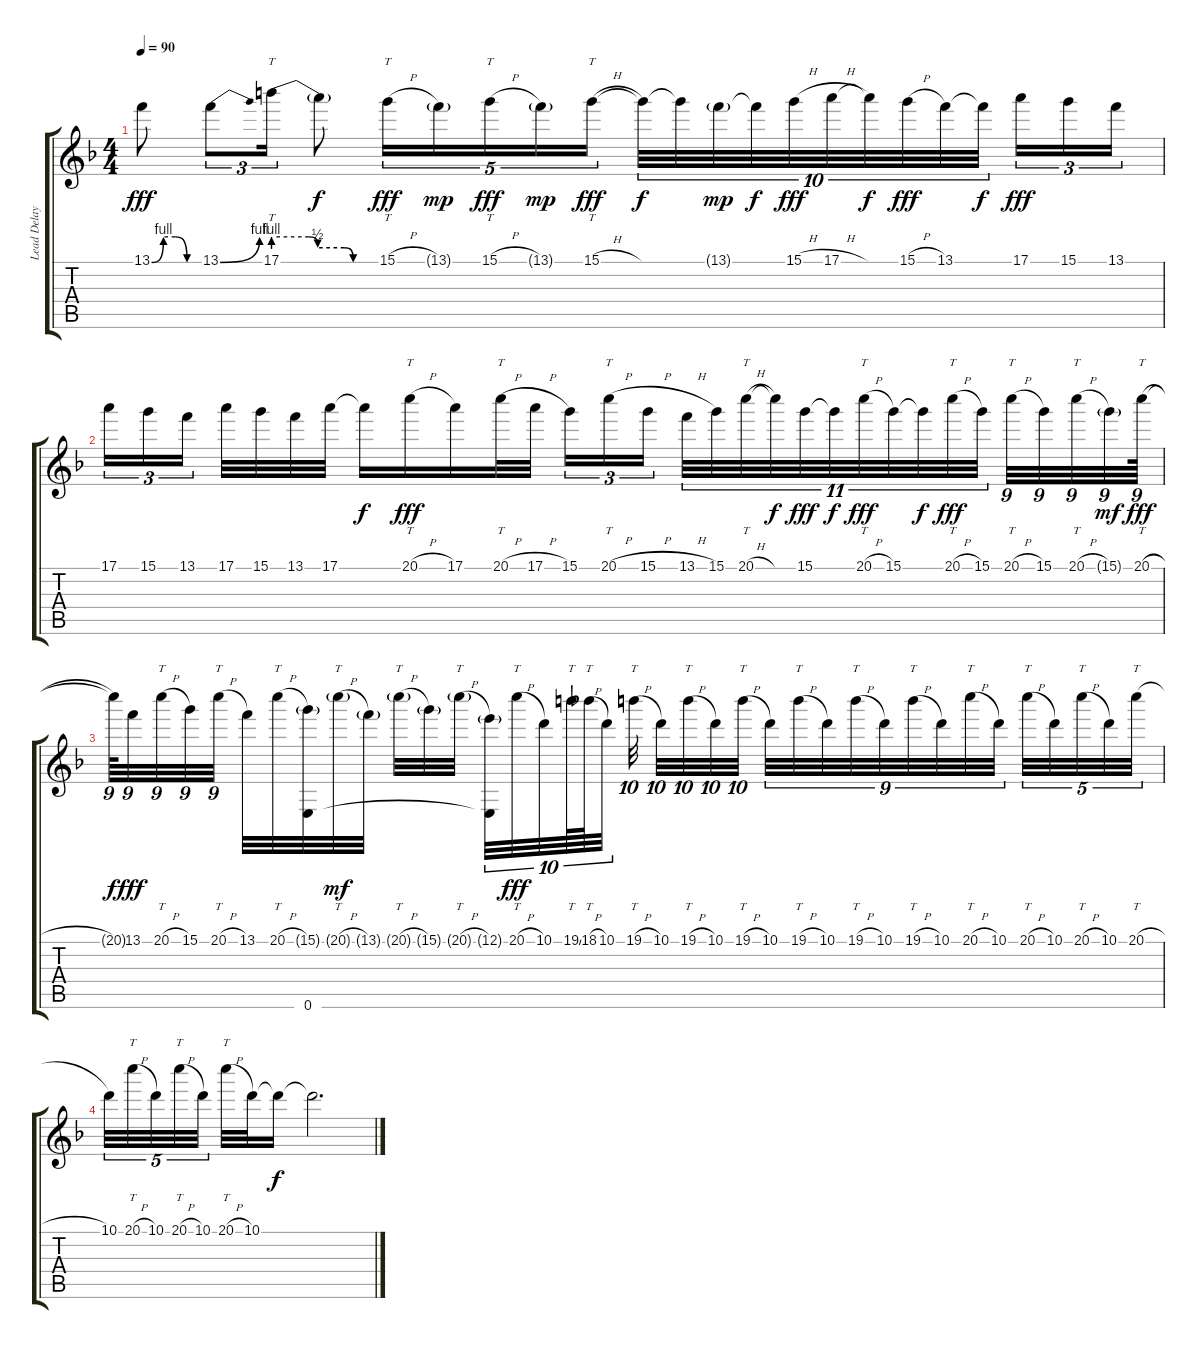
\track ("Lead Delay" "Lead Delay") {instrument distortionguitar}
\staff {score tabs}
\tuning (E4 B3 G3 D3 A2 E2) {hide}
\ts (4 4)
\tempo 90
\clef g2
\ks f
13.1{be (custom 0 0 15 4 30 4 45 0 60 0)}.8{dy fff} 13.1{be (bend 0 0 60 4)}.8{tu (3 2)} 17.1{be (custom 0 4 20 4 25 2 40 2 45 0 60 0)}.16{tt tu (3 2)} 17.1{t}.8{dy f} 15.1{h}.16{tt tu (5 4) dy fff} 13.1{g}.16{tu (5 4) dy mp} 15.1{h}.16{tt tu (5 4) dy fff} 13.1{g}.16{tu (5 4) dy mp} 15.1{h}.16{tt tu (5 4) dy fff beam splitsecondary} 15.1{t}.32{tu (10 8) dy f} 15.1{t}.32{tu (10 8)} 13.1{g}.32{tu (10 8) dy mp} 13.1{t}.32{tu (10 8) dy f} 15.1{h}.32{tu (10 8) dy fff} 17.1{h}.32{tu (10 8)} 17.1{t}.32{tu (10 8) dy f} 15.1{h}.32{tu (10 8) dy fff} 13.1.32{tu (10 8)} 13.1{t}.32{tu (10 8) dy f beam splitsecondary} 17.1.16{tu (3 2) dy fff} 15.1.16{tu (3 2)} 13.1.16{tu (3 2)} |
17.1.16{tu (3 2)} 15.1.16{tu (3 2)} 13.1.16{tu (3 2) beam splitsecondary} 17.1.32 15.1.32 13.1.32 17.1.32 17.1{t}.16{dy f} 20.1{h}.16{tt dy fff} 17.1.16 20.1{h}.32{tt} 17.1{h}.32 15.1.16{tu (3 2)} 20.1{h}.16{tt tu (3 2)} 15.1{h}.16{tu (3 2) beam splitsecondary} 13.1{h}.32{tu (11 8)} 15.1.32{tu (11 8)} 20.1{h}.32{tt tu (11 8)} 20.1{t}.32{tu (11 8) dy f} 15.1.32{tu (11 8) dy fff} 15.1{t}.32{tu (11 8) dy f} 20.1{h}.32{tt tu (11 8) dy fff} 15.1.32{tu (11 8)} 15.1{t}.32{tu (11 8) dy f} 20.1{h}.32{tt tu (11 8) dy fff} 15.1.32{tu (11 8) beam splitsecondary} 20.1{h}.32{tt tu (9 8)} 15.1.32{tu (9 8)} 20.1{h}.32{tt tu (9 8)} 15.1{g}.32{tu (9 8) dy mf} 20.1{h}.64{tt tu (9 8) dy fff} |
20.1{t}.64{tu (9 8) dy f} 13.1.32{tu (9 8) dy fff} 20.1{h}.32{tt tu (9 8)} 15.1.32{tu (9 8)} 20.1{h}.32{tt tu (9 8) beam splitsecondary} 13.1.32 20.1{h}.32{tt} (15.1{g} 0.6).32 20.1{h g}.32{tt dy mf} 13.1{g}.32 20.1{h g}.32{tt} 15.1{g}.32 20.1{h g}.32{tt beam splitsecondary} (12.1{g} 0.6{t}).32{tu (10 8)} 20.1{h}.32{tt tu (10 8) dy fff} 10.1.32{tu (10 8)} 19.1{ss}.64{tt tu (10 8)} 18.1{h}.64{tt tu (10 8)} 10.1.32{tu (10 8)} 19.1{h}.32{tt tu (10 8)} 10.1.32{tu (10 8)} 19.1{h}.32{tt tu (10 8)} 10.1.32{tu (10 8)} 19.1{h}.32{tt tu (10 8) beam splitsecondary} 10.1.32{tu (9 8)} 19.1{h}.32{tt tu (9 8)} 10.1.32{tu (9 8)} 19.1{h}.32{tt tu (9 8)} 10.1.32{tu (9 8)} 19.1{h}.32{tt tu (9 8)} 10.1.32{tu (9 8)} 20.1{h}.32{tt tu (9 8)} 10.1.32{tu (9 8) beam splitsecondary} 20.1{h}.32{tt tu (5 4)} 10.1.32{tu (5 4)} 20.1{h}.32{tt tu (5 4)} 10.1.32{tu (5 4)} 20.1{h}.32{tt tu (5 4)} |
10.1.32{tu (5 4)} 20.1{h}.32{tt tu (5 4)} 10.1.32{tu (5 4)} 20.1{h}.32{tt tu (5 4)} 10.1.32{tu (5 4) beam splitsecondary} 20.1{h}.32{tt} 10.1.32 10.1{t}.16{dy f} 10.1{t}.2{d}
